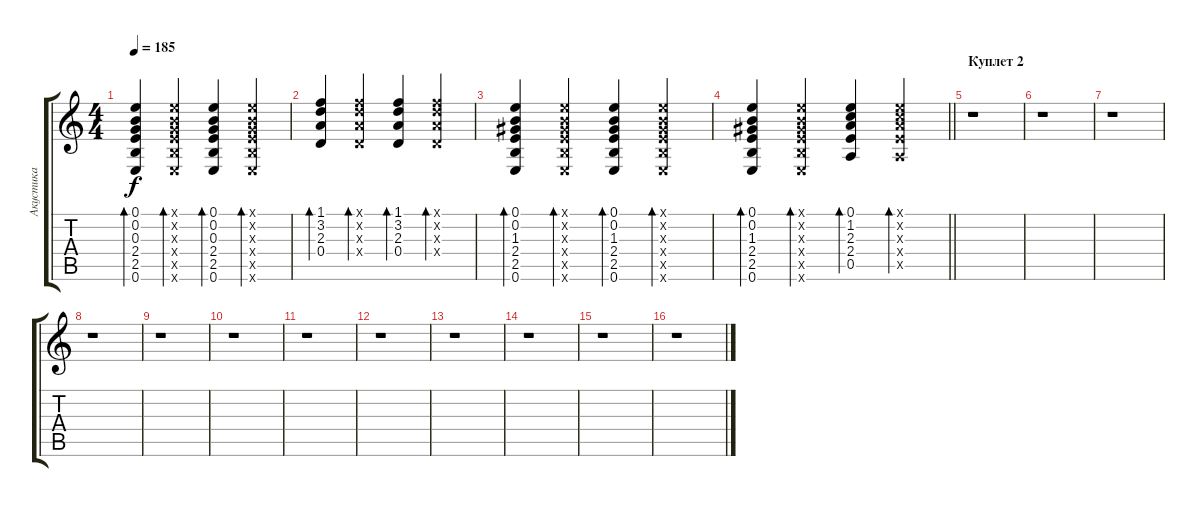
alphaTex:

\track ("Акустика" "Акустика") {instrument acousticguitarsteel}
\staff {score tabs}
\tuning (E4 B3 G3 D3 A2 E2) {hide}
\ts (4 4)
\tempo 185
\clef g2
\ks c
(0.1 0.2 0.3 2.4 2.5 0.6).4{bd 60 dy f} (0.1{x} 0.2{x} 0.3{x} 2.4{x} 2.5{x} 0.6{x}).4{bd 60} (0.1 0.2 0.3 2.4 2.5 0.6).4{bd 60} (0.1{x} 0.2{x} 0.3{x} 2.4{x} 2.5{x} 0.6{x}).4{bd 60} |
(1.1 3.2 2.3 0.4).4{bd 60} (1.1{x} 3.2{x} 2.3{x} 0.4{x}).4{bd 60} (1.1 3.2 2.3 0.4).4{bd 60} (1.1{x} 3.2{x} 2.3{x} 0.4{x}).4{bd 60} |
(0.1 0.2 1.3 2.4 2.5 0.6).4{bd 60} (0.1{x} 0.2{x} 1.3{x} 2.4{x} 2.5{x} 0.6{x}).4{bd 60} (0.1 0.2 1.3 2.4 2.5 0.6).4{bd 60} (0.1{x} 0.2{x} 1.3{x} 2.4{x} 2.5{x} 0.6{x}).4{bd 60} |
\barLineRight lightlight
(0.1 0.2 1.3 2.4 2.5 0.6).4{bd 60} (0.1{x} 0.2{x} 1.3{x} 2.4{x} 2.5{x} 0.6{x}).4{bd 60} (0.1 1.2 2.3 2.4 0.5).4{bd 60} (0.1{x} 1.2{x} 2.3{x} 2.4{x} 0.5{x}).4{bd 60} |
\section ("" "Куплет 2")
r.1 |
r.1 |
r.1 |
r.1 |
r.1 |
r.1 |
r.1 |
r.1 |
r.1 |
r.1 |
r.1 |
r.1
